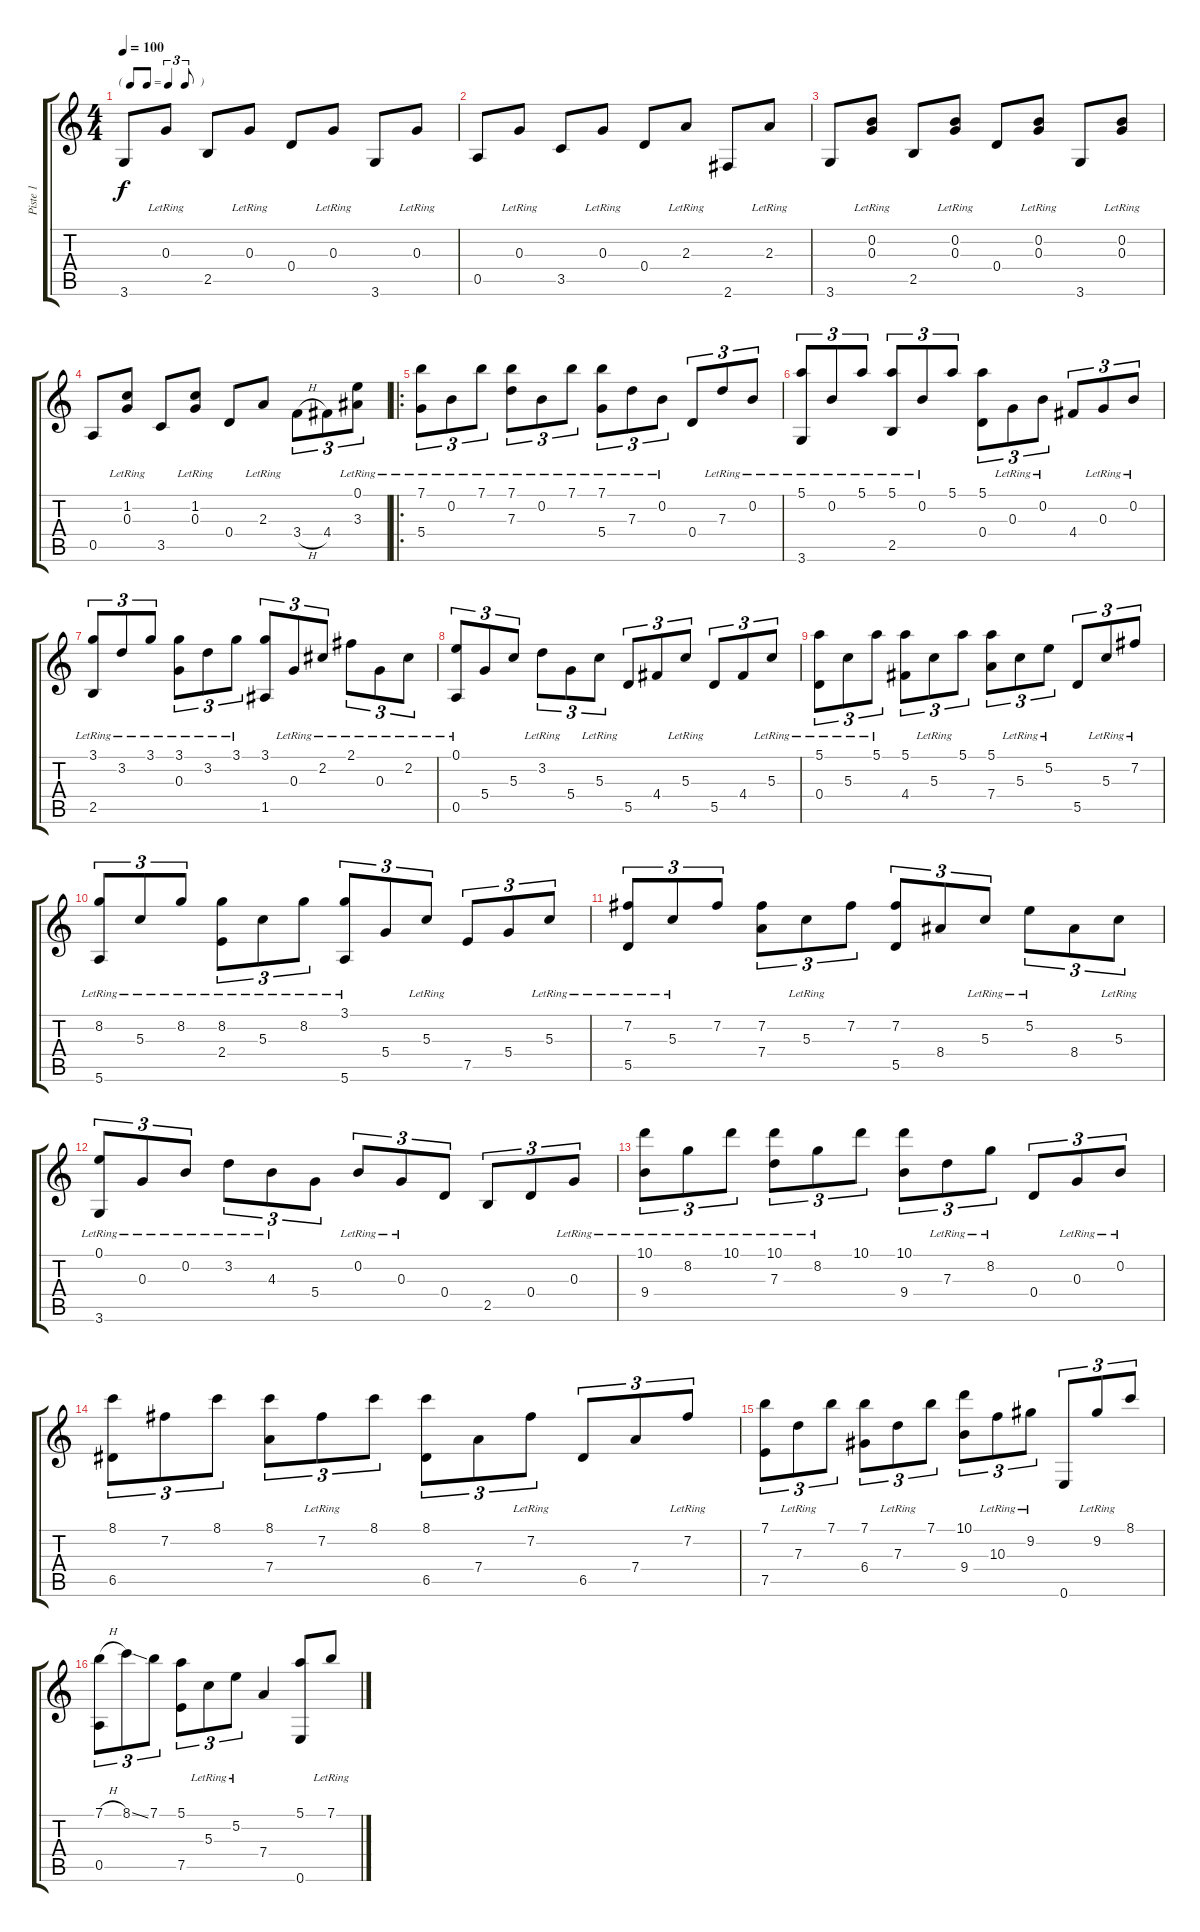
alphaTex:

\track ("Piste 1" "Piste 1") {instrument acousticguitarnylon}
\staff {score tabs}
\tuning (E4 B3 G3 D3 A2 E2) {hide}
\ts (4 4)
\tf triplet8th
\tempo 100
\clef g2
\ks c
3.6.8{dy f instrument acousticguitarnylon} 0.3{lr}.8 2.5.8 0.3{lr}.8 0.4.8 0.3{lr}.8 3.6.8 0.3{lr}.8 |
0.5.8 0.3{lr}.8 3.5.8 0.3{lr}.8 0.4.8 2.3{lr}.8 2.6.8 2.3{lr}.8 |
3.6.8 (0.2{lr} 0.3{lr}).8 2.5.8 (0.2{lr} 0.3{lr}).8 0.4.8 (0.2{lr} 0.3{lr}).8 3.6.8 (0.2{lr} 0.3{lr}).8 |
0.5.8 (1.2{lr} 0.3{lr}).8 3.5.8 (1.2{lr} 0.3{lr}).8 0.4.8 2.3{lr}.8 3.4{h}.8{tu (3 2)} 4.4.8{tu (3 2)} (0.1{lr} 3.3{lr}).8{tu (3 2)} |
\ro
(7.1{lr} 5.4).8{tu (3 2)} 0.2{lr}.8{tu (3 2)} 7.1{lr}.8{tu (3 2)} (7.1{lr} 7.3).8{tu (3 2)} 0.2{lr}.8{tu (3 2)} 7.1{lr}.8{tu (3 2)} (7.1{lr} 5.4).8{tu (3 2)} 7.3{lr}.8{tu (3 2)} 0.2{lr}.8{tu (3 2)} 0.4.8{tu (3 2)} 7.3{lr}.8{tu (3 2)} 0.2{lr}.8{tu (3 2)} |
(5.1{lr} 3.6).8{tu (3 2)} 0.2{lr}.8{tu (3 2)} 5.1{lr}.8{tu (3 2)} (5.1{lr} 2.5).8{tu (3 2)} 0.2{lr}.8{tu (3 2)} 5.1.8{tu (3 2)} (5.1 0.4).8{tu (3 2)} 0.3{lr}.8{tu (3 2)} 0.2{lr}.8{tu (3 2)} 4.4.8{tu (3 2)} 0.3{lr}.8{tu (3 2)} 0.2{lr}.8{tu (3 2)} |
(3.1{lr} 2.5).8{tu (3 2)} 3.2{lr}.8{tu (3 2)} 3.1{lr}.8{tu (3 2)} (3.1{lr} 0.3{lr}).8{tu (3 2)} 3.2{lr}.8{tu (3 2)} 3.1{lr}.8{tu (3 2)} (3.1 1.5).8{tu (3 2)} 0.3{lr}.8{tu (3 2)} 2.2{lr}.8{tu (3 2)} 2.1{lr}.8{tu (3 2)} 0.3{lr}.8{tu (3 2)} 2.2{lr}.8{tu (3 2)} |
(0.1{lr} 0.5).8{tu (3 2)} 5.4.8{tu (3 2)} 5.3.8{tu (3 2)} 3.2{lr}.8{tu (3 2)} 5.4.8{tu (3 2)} 5.3{lr}.8{tu (3 2)} 5.5.8{tu (3 2)} 4.4.8{tu (3 2)} 5.3{lr}.8{tu (3 2)} 5.5.8{tu (3 2)} 4.4.8{tu (3 2)} 5.3{lr}.8{tu (3 2)} |
(5.1{lr} 0.4).8{tu (3 2)} 5.3{lr}.8{tu (3 2)} 5.1{lr}.8{tu (3 2)} (5.1 4.4).8{tu (3 2)} 5.3{lr}.8{tu (3 2)} 5.1.8{tu (3 2)} (5.1 7.4).8{tu (3 2)} 5.3{lr}.8{tu (3 2)} 5.2{lr}.8{tu (3 2)} 5.5.8{tu (3 2)} 5.3{lr}.8{tu (3 2)} 7.2{lr}.8{tu (3 2)} |
(8.2{lr} 5.6).8{tu (3 2)} 5.3{lr}.8{tu (3 2)} 8.2{lr}.8{tu (3 2)} (8.2{lr} 2.4).8{tu (3 2)} 5.3{lr}.8{tu (3 2)} 8.2{lr}.8{tu (3 2)} (3.1{lr} 5.6).8{tu (3 2)} 5.4.8{tu (3 2)} 5.3{lr}.8{tu (3 2)} 7.5.8{tu (3 2)} 5.4.8{tu (3 2)} 5.3{lr}.8{tu (3 2)} |
(7.2{lr} 5.5).8{tu (3 2)} 5.3{lr}.8{tu (3 2)} 7.2.8{tu (3 2)} (7.2 7.4).8{tu (3 2)} 5.3{lr}.8{tu (3 2)} 7.2.8{tu (3 2)} (7.2 5.5).8{tu (3 2)} 8.4.8{tu (3 2)} 5.3{lr}.8{tu (3 2)} 5.2{lr}.8{tu (3 2)} 8.4.8{tu (3 2)} 5.3{lr}.8{tu (3 2)} |
(0.1{lr} 3.6).8{tu (3 2)} 0.3{lr}.8{tu (3 2)} 0.2{lr}.8{tu (3 2)} 3.2{lr}.8{tu (3 2)} 4.3{lr}.8{tu (3 2)} 5.4.8{tu (3 2)} 0.2{lr}.8{tu (3 2)} 0.3{lr}.8{tu (3 2)} 0.4.8{tu (3 2)} 2.5.8{tu (3 2)} 0.4.8{tu (3 2)} 0.3{lr}.8{tu (3 2)} |
(10.1{lr} 9.4).8{tu (3 2)} 8.2{lr}.8{tu (3 2)} 10.1{lr}.8{tu (3 2)} (10.1 7.3{lr}).8{tu (3 2)} 8.2{lr}.8{tu (3 2)} 10.1.8{tu (3 2)} (10.1 9.4).8{tu (3 2)} 7.3{lr}.8{tu (3 2)} 8.2{lr}.8{tu (3 2)} 0.4.8{tu (3 2)} 0.3{lr}.8{tu (3 2)} 0.2{lr}.8{tu (3 2)} |
(8.1 6.5).8{tu (3 2)} 7.2.8{tu (3 2)} 8.1.8{tu (3 2)} (8.1 7.4).8{tu (3 2)} 7.2{lr}.8{tu (3 2)} 8.1.8{tu (3 2)} (8.1 6.5).8{tu (3 2)} 7.4.8{tu (3 2)} 7.2{lr}.8{tu (3 2)} 6.5.8{tu (3 2)} 7.4.8{tu (3 2)} 7.2{lr}.8{tu (3 2)} |
(7.1 7.5).8{tu (3 2)} 7.3{lr}.8{tu (3 2)} 7.1.8{tu (3 2)} (7.1 6.4).8{tu (3 2)} 7.3{lr}.8{tu (3 2)} 7.1.8{tu (3 2)} (10.1 9.4).8{tu (3 2)} 10.3{lr}.8{tu (3 2)} 9.2{lr}.8{tu (3 2)} 0.6.8{tu (3 2)} 9.2{lr}.8{tu (3 2)} 8.1.8{tu (3 2)} |
(7.1{h} 0.5).8{tu (3 2)} 8.1{ss}.8{tu (3 2)} 7.1.8{tu (3 2)} (5.1 7.5).8{tu (3 2)} 5.3{lr}.8{tu (3 2)} 5.2{lr}.8{tu (3 2)} 7.4.4 (5.1 0.6).8 7.1{lr}.8
